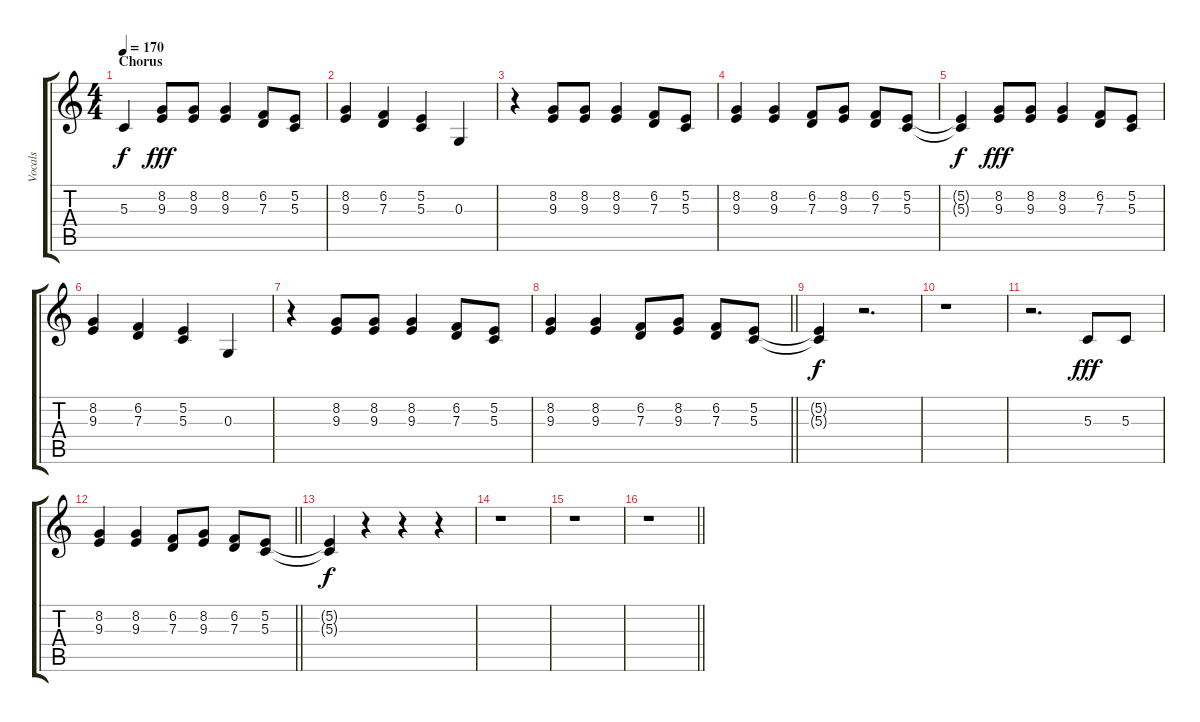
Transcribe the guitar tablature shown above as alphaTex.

\track ("Vocals" "Vocals") {instrument tenorsax}
\staff {score tabs}
\tuning (E4 B3 G3 D3 A2 E2) {hide}
\ts (4 4)
\section ("" "Chorus")
\tempo 170
\clef g2
\ks c
5.3{t}.4{dy f} (8.2 9.3).8{dy fff} (8.2 9.3).8 (8.2 9.3).4 (6.2 7.3).8 (5.2 5.3).8 |
(8.2 9.3).4 (6.2 7.3).4 (5.2 5.3).4 0.3.4 |
r.4 (8.2 9.3).8 (8.2 9.3).8 (8.2 9.3).4 (6.2 7.3).8 (5.2 5.3).8 |
(8.2 9.3).4 (8.2 9.3).4 (6.2 7.3).8 (8.2 9.3).8 (6.2 7.3).8 (5.2 5.3).8 |
(5.2{t} 5.3{t}).4{dy f} (8.2 9.3).8{dy fff} (8.2 9.3).8 (8.2 9.3).4 (6.2 7.3).8 (5.2 5.3).8 |
(8.2 9.3).4 (6.2 7.3).4 (5.2 5.3).4 0.3.4 |
r.4 (8.2 9.3).8 (8.2 9.3).8 (8.2 9.3).4 (6.2 7.3).8 (5.2 5.3).8 |
\barLineRight lightlight
(8.2 9.3).4 (8.2 9.3).4 (6.2 7.3).8 (8.2 9.3).8 (6.2 7.3).8 (5.2 5.3).8 |
(5.2{t} 5.3{t}).4{dy f} r.2{d} |
r.1 |
r.2{d} 5.3.8{dy fff} 5.3.8 |
\barLineRight lightlight
(8.2 9.3).4 (8.2 9.3).4 (6.2 7.3).8 (8.2 9.3).8 (6.2 7.3).8 (5.2 5.3).8 |
(5.2{t} 5.3{t}).4{dy f} r.4 r.4 r.4 |
r.1 |
r.1 |
\barLineRight lightlight
r.1
